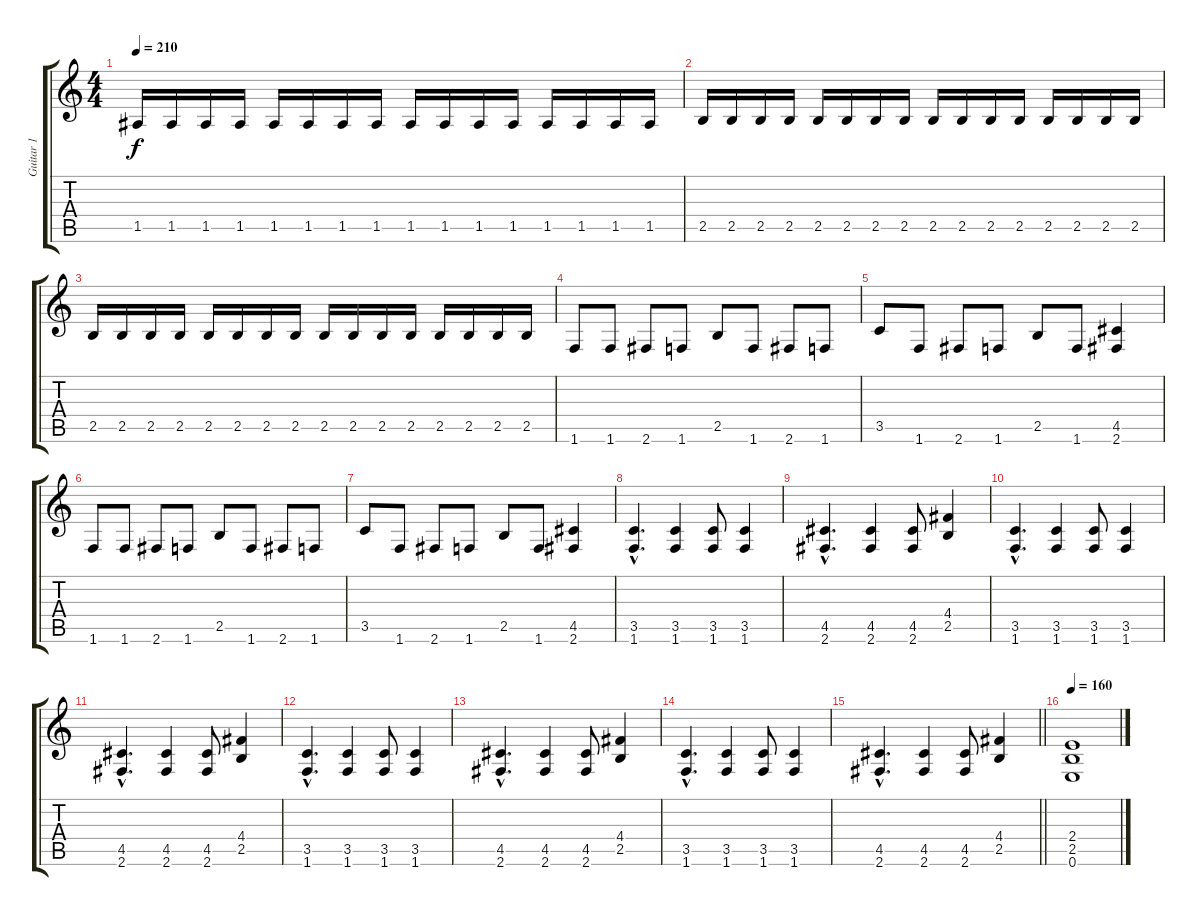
\track ("Guitar 1" "Guitar 1") {instrument distortionguitar}
\staff {score tabs}
\tuning (E4 B3 G3 D3 A2 E2) {hide}
\ts (4 4)
\tempo 210
\clef g2
\ks c
1.5.16{dy f} 1.5.16 1.5.16 1.5.16 1.5.16 1.5.16 1.5.16 1.5.16 1.5.16 1.5.16 1.5.16 1.5.16 1.5.16 1.5.16 1.5.16 1.5.16 |
2.5.16 2.5.16 2.5.16 2.5.16 2.5.16 2.5.16 2.5.16 2.5.16 2.5.16 2.5.16 2.5.16 2.5.16 2.5.16 2.5.16 2.5.16 2.5.16 |
2.5.16 2.5.16 2.5.16 2.5.16 2.5.16 2.5.16 2.5.16 2.5.16 2.5.16 2.5.16 2.5.16 2.5.16 2.5.16 2.5.16 2.5.16 2.5.16 |
1.6.8 1.6.8 2.6.8 1.6.8 2.5.8 1.6.8 2.6.8 1.6.8 |
3.5.8 1.6.8 2.6.8 1.6.8 2.5.8 1.6.8 (4.5 2.6).4 |
1.6.8 1.6.8 2.6.8 1.6.8 2.5.8 1.6.8 2.6.8 1.6.8 |
3.5.8 1.6.8 2.6.8 1.6.8 2.5.8 1.6.8 (4.5 2.6).4 |
(3.5{hac} 1.6{hac}).4{d} (3.5 1.6).4 (3.5 1.6).8 (3.5 1.6).4 |
(4.5{hac} 2.6{hac}).4{d} (4.5 2.6).4 (4.5 2.6).8 (4.4 2.5).4 |
(3.5{hac} 1.6{hac}).4{d} (3.5 1.6).4 (3.5 1.6).8 (3.5 1.6).4 |
(4.5{hac} 2.6{hac}).4{d} (4.5 2.6).4 (4.5 2.6).8 (4.4 2.5).4 |
(3.5{hac} 1.6{hac}).4{d} (3.5 1.6).4 (3.5 1.6).8 (3.5 1.6).4 |
(4.5{hac} 2.6{hac}).4{d} (4.5 2.6).4 (4.5 2.6).8 (4.4 2.5).4 |
(3.5{hac} 1.6{hac}).4{d} (3.5 1.6).4 (3.5 1.6).8 (3.5 1.6).4 |
\barLineRight lightlight
(4.5{hac} 2.6{hac}).4{d} (4.5 2.6).4 (4.5 2.6).8 (4.4 2.5).4 |
\tempo 160
(2.4 2.5 0.6).1
